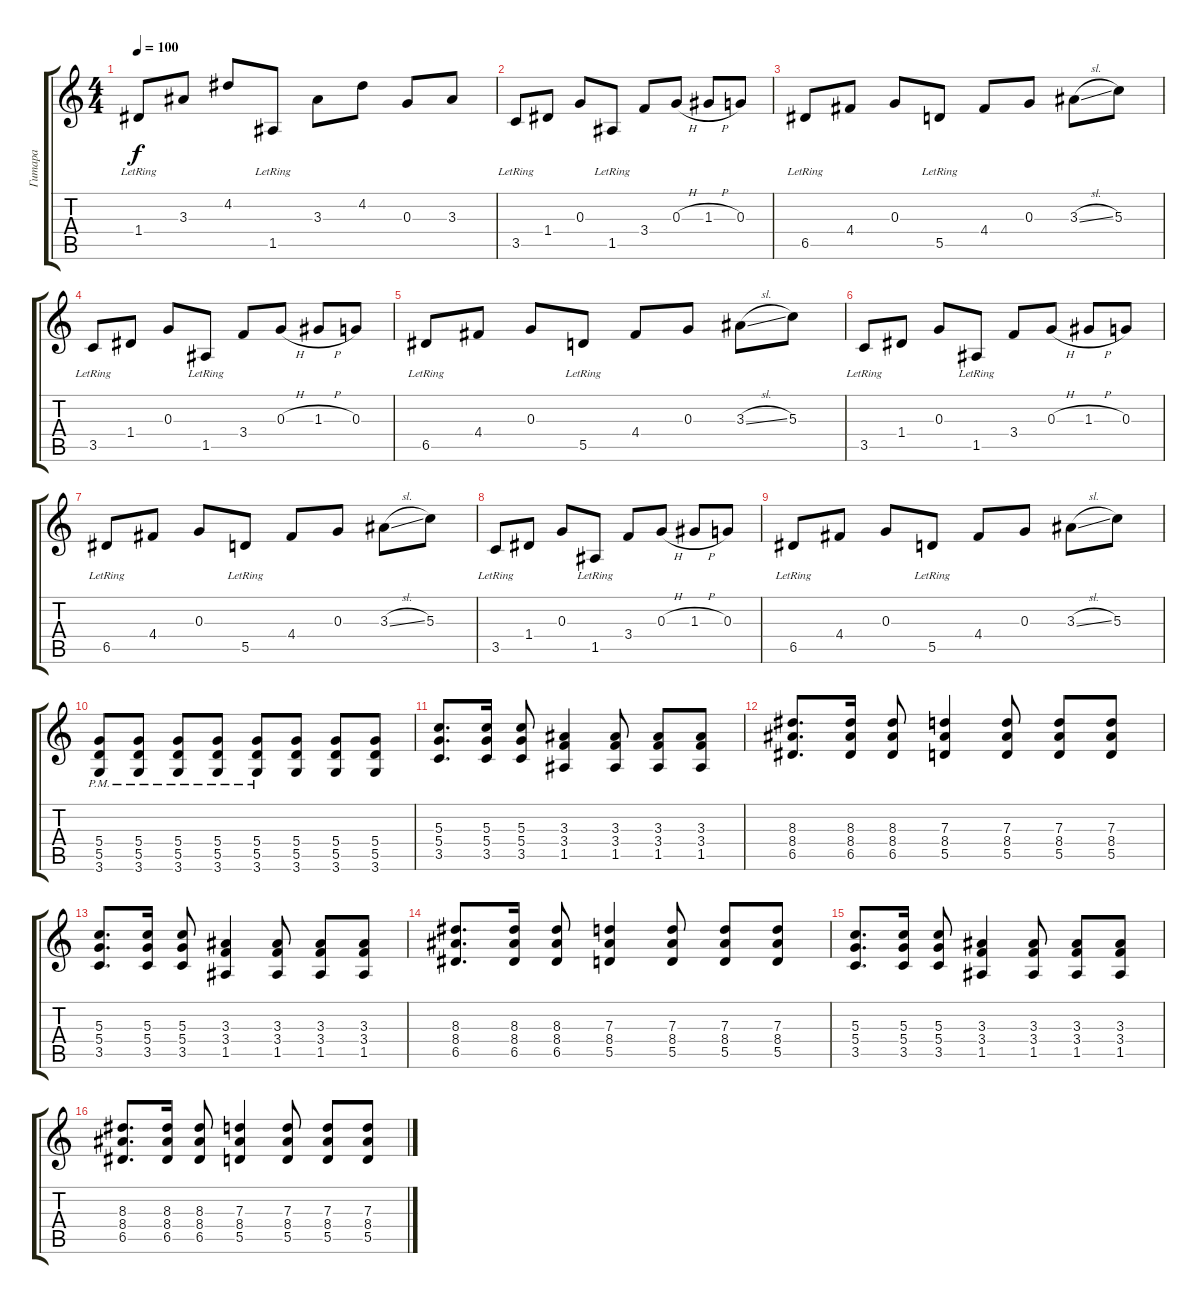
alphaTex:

\track ("Гитара" "Гитара") {instrument acousticguitarsteel}
\staff {score tabs}
\tuning (E4 B3 G3 D3 A2 E2) {hide}
\ts (4 4)
\tempo 100
\clef g2
\ks c
1.4{lr}.8{dy f} 3.3.8 4.2.8 1.5{lr}.8 3.3.8 4.2.8 0.3.8 3.3.8 |
3.5{lr}.8 1.4.8 0.3.8 1.5{lr}.8 3.4.8 0.3{h}.8 1.3{h}.8 0.3.8 |
6.5{lr}.8 4.4.8 0.3.8 5.5{lr}.8 4.4.8 0.3.8 3.3{sl}.8 5.3.8 |
3.5{lr}.8 1.4.8 0.3.8 1.5{lr}.8 3.4.8 0.3{h}.8 1.3{h}.8 0.3.8 |
6.5{lr}.8 4.4.8 0.3.8 5.5{lr}.8 4.4.8 0.3.8 3.3{sl}.8 5.3.8 |
3.5{lr}.8 1.4.8 0.3.8 1.5{lr}.8 3.4.8 0.3{h}.8 1.3{h}.8 0.3.8 |
6.5{lr}.8 4.4.8 0.3.8 5.5{lr}.8 4.4.8 0.3.8 3.3{sl}.8 5.3.8 |
3.5{lr}.8 1.4.8 0.3.8 1.5{lr}.8 3.4.8 0.3{h}.8 1.3{h}.8 0.3.8 |
6.5{lr}.8 4.4.8 0.3.8 5.5{lr}.8 4.4.8 0.3.8 3.3{sl}.8 5.3.8 |
(5.4{pm} 5.5{pm} 3.6{pm}).8{instrument distortionguitar} (5.4{pm} 5.5{pm} 3.6{pm}).8 (5.4{pm} 5.5{pm} 3.6{pm}).8 (5.4{pm} 5.5 3.6).8 (5.4 5.5 3.6{pm}).8 (5.4 5.5 3.6).8 (5.4 5.5 3.6).8 (5.4 5.5 3.6).8 |
(5.3 5.4 3.5).8{d} (5.3 5.4 3.5).16 (5.3 5.4 3.5).8 (3.3 3.4 1.5).4 (3.3 3.4 1.5).8 (3.3 3.4 1.5).8 (3.3 3.4 1.5).8 |
(8.3 8.4 6.5).8{d} (8.3 8.4 6.5).16 (8.3 8.4 6.5).8 (7.3 8.4 5.5).4 (7.3 8.4 5.5).8 (7.3 8.4 5.5).8 (7.3 8.4 5.5).8 |
(5.3 5.4 3.5).8{d} (5.3 5.4 3.5).16 (5.3 5.4 3.5).8 (3.3 3.4 1.5).4 (3.3 3.4 1.5).8 (3.3 3.4 1.5).8 (3.3 3.4 1.5).8 |
(8.3 8.4 6.5).8{d} (8.3 8.4 6.5).16 (8.3 8.4 6.5).8 (7.3 8.4 5.5).4 (7.3 8.4 5.5).8 (7.3 8.4 5.5).8 (7.3 8.4 5.5).8 |
(5.3 5.4 3.5).8{d} (5.3 5.4 3.5).16 (5.3 5.4 3.5).8 (3.3 3.4 1.5).4 (3.3 3.4 1.5).8 (3.3 3.4 1.5).8 (3.3 3.4 1.5).8 |
(8.3 8.4 6.5).8{d} (8.3 8.4 6.5).16 (8.3 8.4 6.5).8 (7.3 8.4 5.5).4 (7.3 8.4 5.5).8 (7.3 8.4 5.5).8 (7.3 8.4 5.5).8
